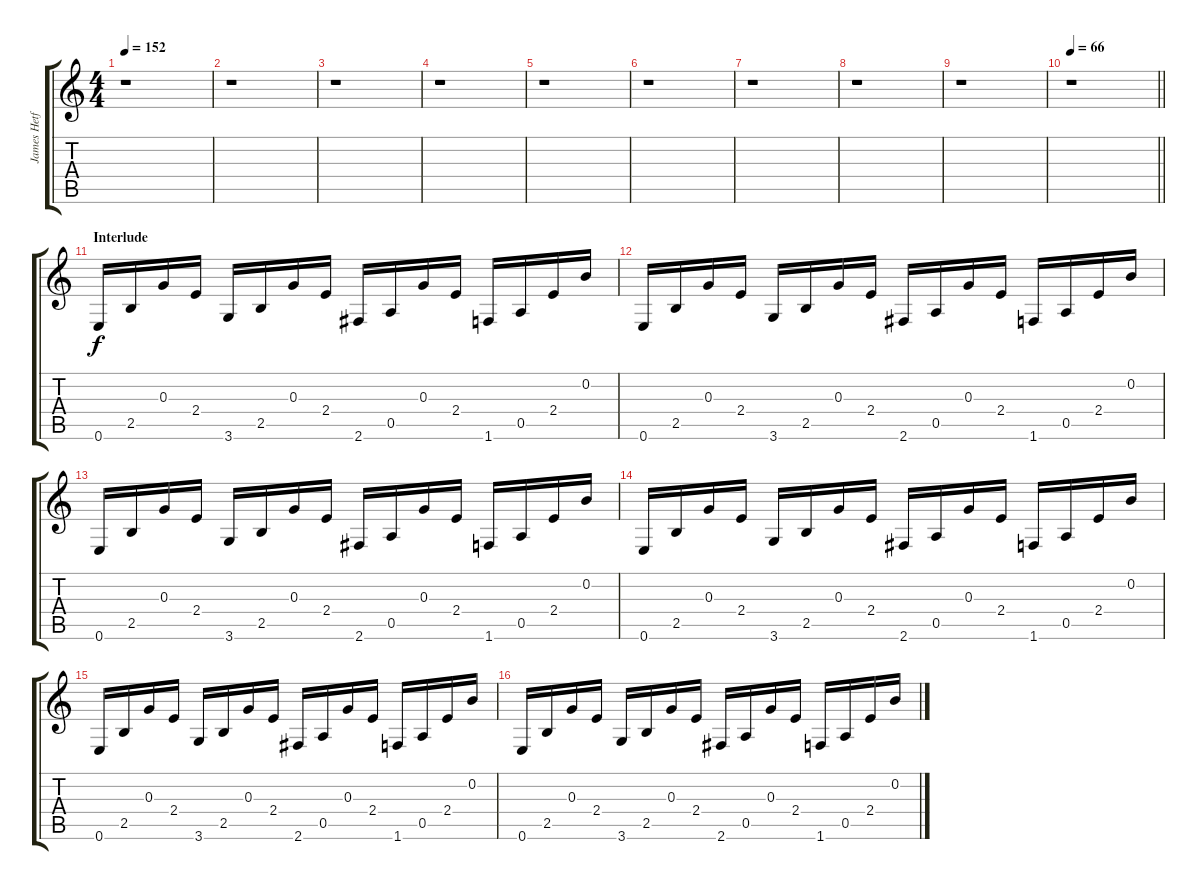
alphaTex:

\track ("James Hetfield - Guitar (Clean)" "James Hetf") {instrument electricguitarclean}
\staff {score tabs}
\tuning (E4 B3 G3 D3 A2 E2) {hide}
\ts (4 4)
\tempo 152
\clef g2
\ks c
r.1{dy f} |
r.1 |
r.1 |
r.1 |
r.1 |
r.1 |
r.1 |
r.1 |
r.1 |
\tempo 66
\barLineRight lightlight
r.1 |
\section ("" "Interlude")
0.6.16 2.5.16 0.3.16 2.4.16 3.6.16 2.5.16 0.3.16 2.4.16 2.6.16 0.5.16 0.3.16 2.4.16 1.6.16 0.5.16 2.4.16 0.2.16 |
0.6.16 2.5.16 0.3.16 2.4.16 3.6.16 2.5.16 0.3.16 2.4.16 2.6.16 0.5.16 0.3.16 2.4.16 1.6.16 0.5.16 2.4.16 0.2.16 |
0.6.16 2.5.16 0.3.16 2.4.16 3.6.16 2.5.16 0.3.16 2.4.16 2.6.16 0.5.16 0.3.16 2.4.16 1.6.16 0.5.16 2.4.16 0.2.16 |
0.6.16 2.5.16 0.3.16 2.4.16 3.6.16 2.5.16 0.3.16 2.4.16 2.6.16 0.5.16 0.3.16 2.4.16 1.6.16 0.5.16 2.4.16 0.2.16 |
0.6.16 2.5.16 0.3.16 2.4.16 3.6.16 2.5.16 0.3.16 2.4.16 2.6.16 0.5.16 0.3.16 2.4.16 1.6.16 0.5.16 2.4.16 0.2.16 |
0.6.16 2.5.16 0.3.16 2.4.16 3.6.16 2.5.16 0.3.16 2.4.16 2.6.16 0.5.16 0.3.16 2.4.16 1.6.16 0.5.16 2.4.16 0.2.16
